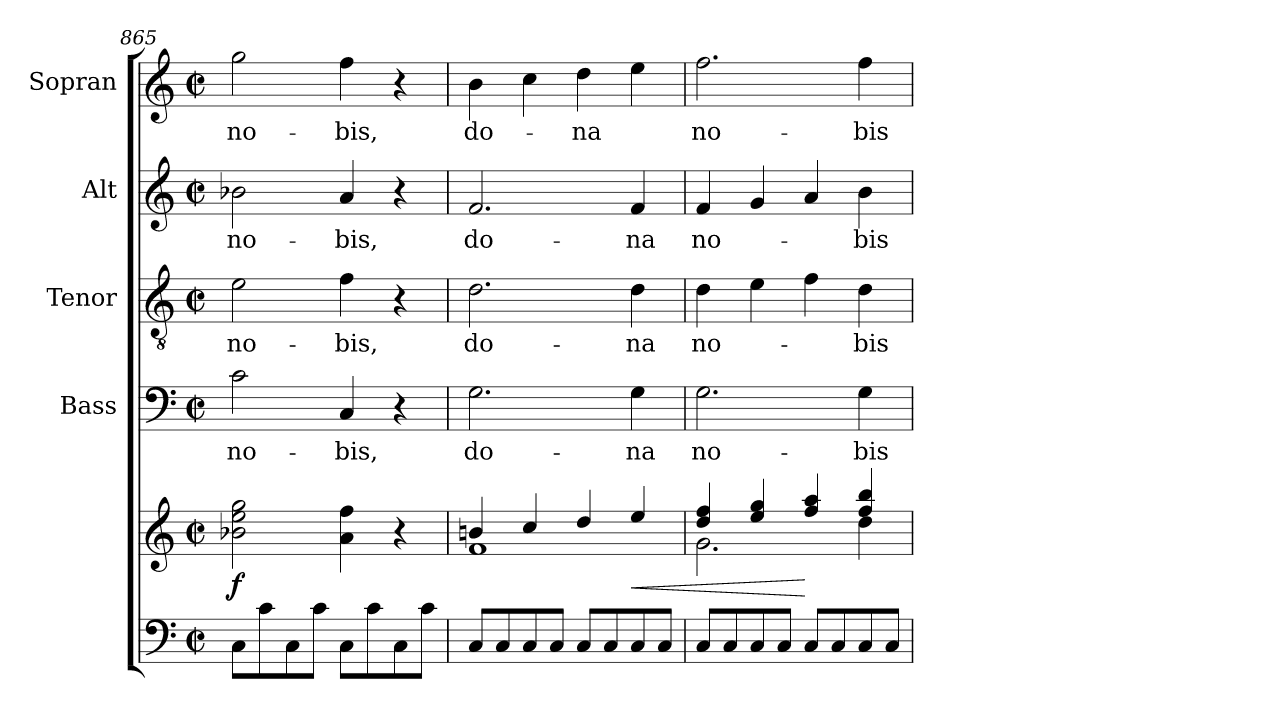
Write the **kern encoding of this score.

**kern	**kern	**dynam	**kern	**text	**kern	**text	**kern	**text	**kern	**text
*part5	*part5	*part5	*part4	*part4	*part3	*part3	*part2	*part2	*part1	*part1
*staff6	*staff5	*staff5/6	*staff4	*staff4	*staff3	*staff3	*staff2	*staff2	*staff1	*staff1
*	*	*	*I"Bass	*	*I"Tenor	*	*I"Alt	*	*I"Sopran	*
*	*	*	*I'B.	*	*I'T.	*	*I'A.	*	*I'S.	*
*clefF4	*clefG2	*	*clefF4	*	*clefGv2	*	*clefG2	*	*clefG2	*
*k[]	*k[]	*	*k[]	*	*k[]	*	*k[]	*	*k[]	*
*C:	*C:	*	*C:	*	*C:	*	*C:	*	*C:	*
*M2/2	*M2/2	*	*M2/2	*	*M2/2	*	*M2/2	*	*M2/2	*
*met(c|)	*met(c|)	*	*met(c|)	*	*met(c|)	*	*met(c|)	*	*met(c|)	*
=865	=865	=865	=865	=865	=865	=865	=865	=865	=865	=865
!	!	!LO:DY:b	!	!LO:LY:b	!	!LO:LY:b	!	!LO:LY:b	!	!LO:LY:b
8C\L	2b-X\ 2ee\ 2gg\	f	2c\	no-	2e\	no-	2b-X\	no-	2gg\	no-
8c\	.	.	.	.	.	.	.	.	.	.
8C\	.	.	.	.	.	.	.	.	.	.
8c\J	.	.	.	.	.	.	.	.	.	.
!	!	!	!	!LO:LY:b	!	!LO:LY:b	!	!LO:LY:b	!	!LO:LY:b
8C\L	4a\ 4ff\	.	4C/	-bis,	4f\	-bis,	4a/	-bis,	4ff\	-bis,
8c\	.	.	.	.	.	.	.	.	.	.
8C\	4r	.	4r	.	4r	.	4r	.	4r	.
8c\J	.	.	.	.	.	.	.	.	.	.
=866	=866	=866	=866	=866	=866	=866	=866	=866	=866	=866
*	*^	*	*	*	*	*	*	*	*	*
!	!	!	!	!	!LO:LY:b	!	!LO:LY:b	!	!LO:LY:b	!	!LO:LY:b
8C/L	4bn/	1f	.	2.G\	do-	2.d\	do-	2.f/	do-	4b\	do-
8C/	.	.	.	.	.	.	.	.	.	.	.
8C/	4cc/	.	.	.	.	.	.	.	.	4cc\	.
8C/J	.	.	.	.	.	.	.	.	.	.	.
!	!	!	!	!	!	!	!	!	!	!	!LO:LY:b
8C/L	4dd/	.	.	.	.	.	.	.	.	4dd\	-na
8C/	.	.	.	.	.	.	.	.	.	.	.
!	!	!	!LO:HP:b	!	!LO:LY:b	!	!LO:LY:b	!	!LO:LY:b	!	!
8C/	4ee/	.	<	4G\	-na	4d\	-na	4f/	-na	4ee\	.
8C/J	.	.	.	.	.	.	.	.	.	.	.
=867	=867	=867	=867	=867	=867	=867	=867	=867	=867	=867	=867
!	!	!	!	!	!LO:LY:b	!	!LO:LY:b	!	!LO:LY:b	!	!LO:LY:b
8C/L	4dd/ 4ff/	2.g\	.	2.G\	no-	4d\	no-	4f/	no-	2.ff\	no-
8C/	.	.	.	.	.	.	.	.	.	.	.
8C/	4ee/ 4gg/	.	.	.	.	4e\	.	4g/	.	.	.
8C/J	.	.	.	.	.	.	.	.	.	.	.
8C/L	4ff/ 4aa/	.	[	.	.	4f\	.	4a/	.	.	.
8C/	.	.	.	.	.	.	.	.	.	.	.
!	!	!	!	!	!LO:LY:b	!	!LO:LY:b	!	!LO:LY:b	!	!LO:LY:b
8C/	4ff/ 4bb/	4dd\	.	4G\	-bis	4d\	-bis	4b\	-bis	4ff\	-bis
8C/J	.	.	.	.	.	.	.	.	.	.	.
*	*v	*v	*	*	*	*	*	*	*	*	*
=	=	=	=	=	=	=	=	=	=	=
*-	*-	*-	*-	*-	*-	*-	*-	*-	*-	*-
